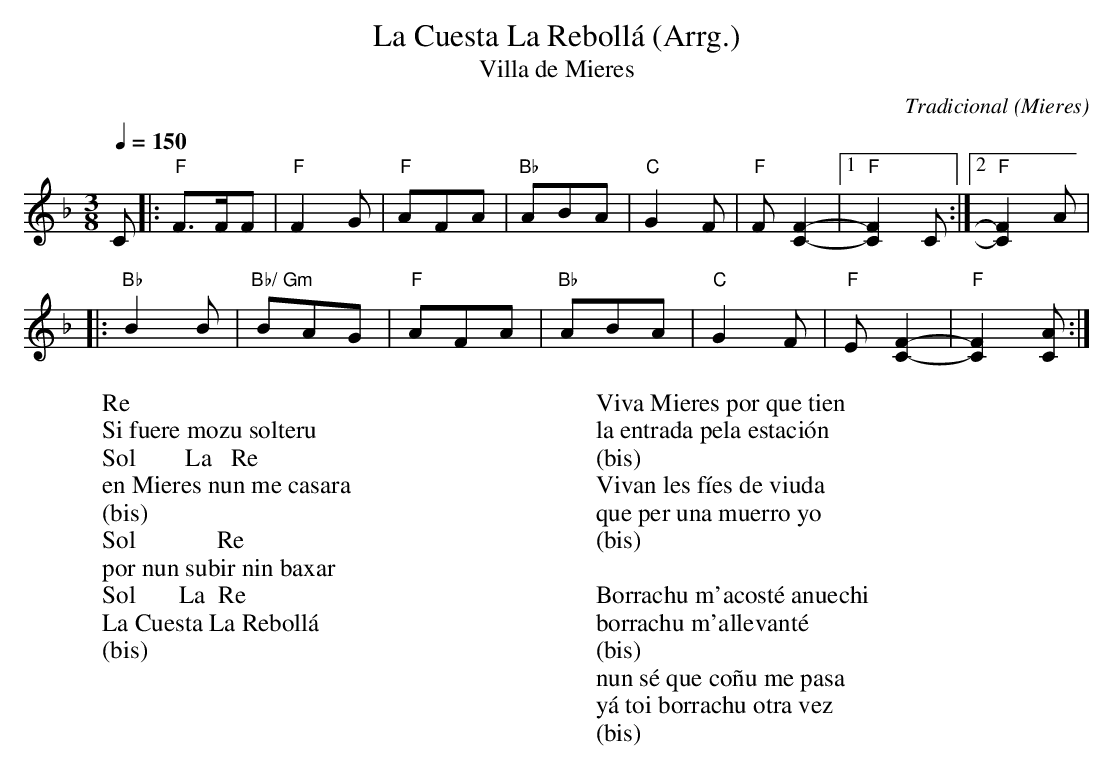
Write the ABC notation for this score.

X:1
T:La Cuesta La Rebollá (Arrg.)
T:Villa de Mieres
C:Tradicional
O:Mieres
M:3/8
L:1/8
Q:1/4=150
W:   Re
W:Si fuere mozu solteru
W:   Sol        La   Re
W:en Mieres nun me casara
W:(bis)
W:    Sol             Re
W:por nun subir nin baxar
W:   Sol       La  Re
W:La Cuesta La Rebollá
W:(bis)
W:
W:Viva Mieres por que tien
W:la entrada pela estación
W:(bis)
W:Vivan les fíes de viuda
W:que per una muerro yo
W:(bis)
W:
W:Borrachu m'acosté anuechi
W:borrachu m'allevanté
W:(bis)
W:nun sé que coñu me pasa
W:yá toi borrachu otra vez
W:(bis)
K:F
C|:"F"F3/2F/F|"F"F2 G|"F"AFA|"Bb"ABA|"C"G2 F|"F"F [C2F2]-|[1 "F"[C2F2] C:|[2 "F"[C2F2] A|
|:"Bb"B2 B|"Bb/ Gm"BAG|"F"AFA|"Bb"ABA|"C"G2 F|"F"E [C2F2]-|"F"[C2F2] [CA]:|
